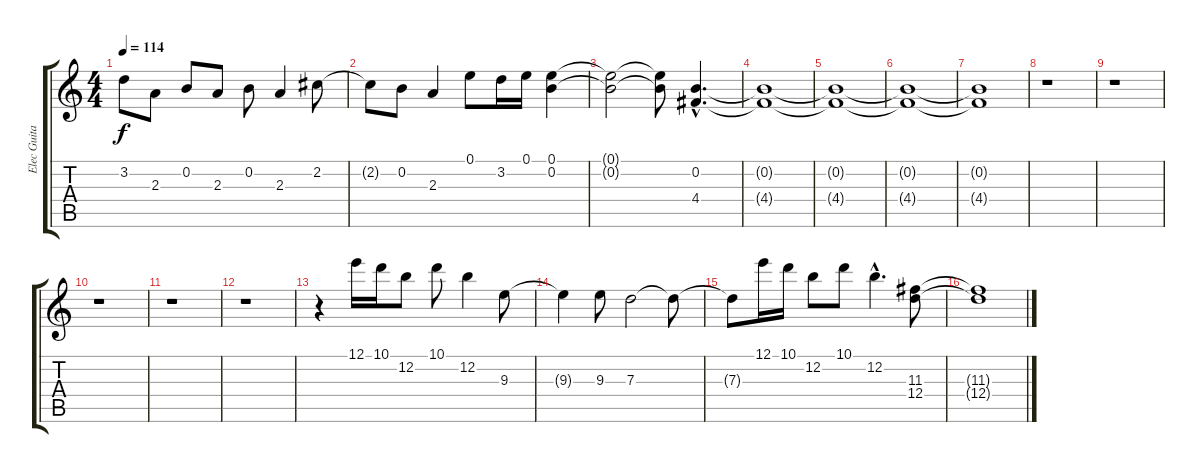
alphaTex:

\track ("Elec Guitar w/ Dist " "Elec Guita") {instrument overdrivenguitar}
\staff {score tabs}
\tuning (E4 B3 G3 D3 A2 E2) {hide}
\ts (4 4)
\tempo 114
\clef g2
\ks c
3.2{t}.8{dy f} 2.3.8 0.2.8 2.3.8 0.2.8 2.3.4 2.2.8 |
2.2{t}.8 0.2.8 2.3.4 0.1.8 3.2.16 0.1.16 (0.1 0.2).4 |
(0.1{t} 0.2{t}).2 (0.1{t} 0.2{t}).8 (0.2{hac} 4.4{hac}).4{d} |
(0.2{t} 4.4{t}).1 |
(0.2{t} 4.4{t}).1 |
(0.2{t} 4.4{t}).1 |
(0.2{t} 4.4{t}).1 |
r.1 |
r.1 |
r.1 |
r.1 |
r.1 |
r.4 12.1.16 10.1.16 12.2.8 10.1.8 12.2.4 9.3.8 |
9.3{t}.4 9.3.8 7.3.2 7.3{t}.8 |
7.3{t}.8 12.1.16 10.1.16 12.2.8 10.1.8 12.2{hac}.4{d} (11.3 12.4).8 |
(11.3{t} 12.4{t}).1
